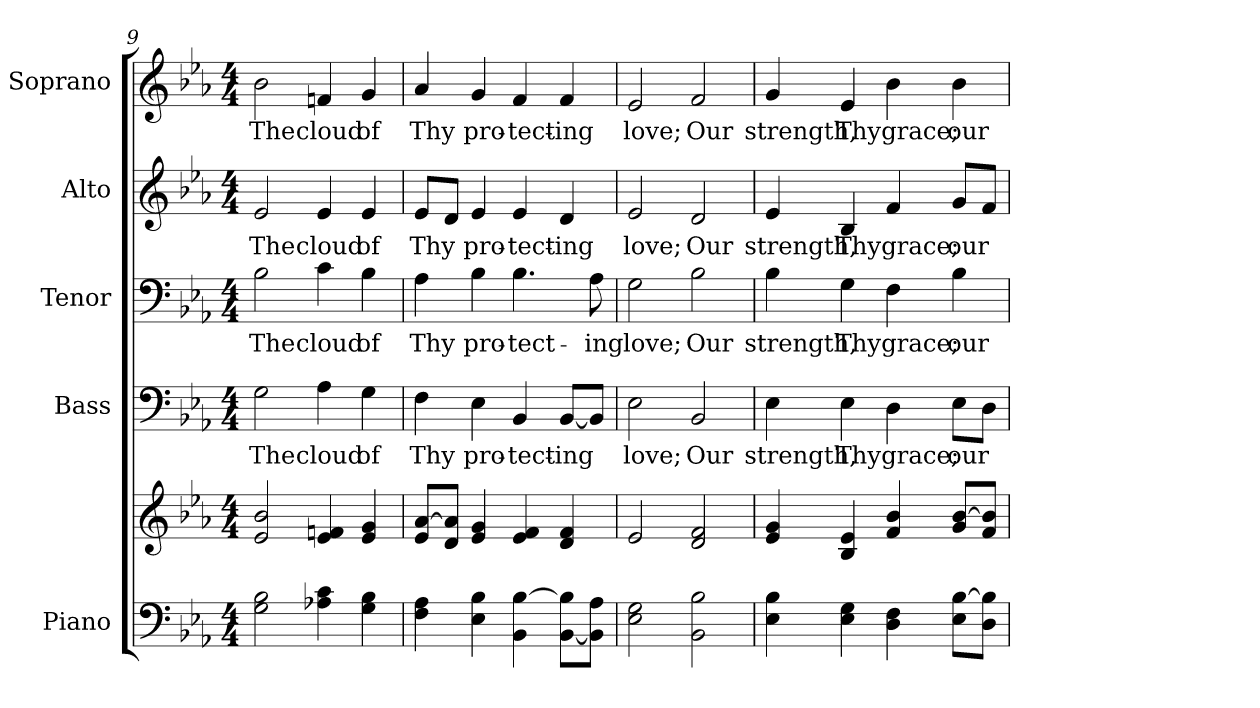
**kern	**kern	**kern	**text	**kern	**text	**kern	**text	**kern	**text
*part5	*part5	*part4	*part4	*part3	*part3	*part2	*part2	*part1	*part1
*staff6	*staff5	*staff4	*staff4	*staff3	*staff3	*staff2	*staff2	*staff1	*staff1
*I"Piano	*	*I"Bass	*	*I"Tenor	*	*I"Alto	*	*I"Soprano	*
*I'Pno.	*	*I'B.	*	*I'T.	*	*I'A.	*	*I'S.	*
*clefF4	*clefG2	*clefF4	*	*clefF4	*	*clefG2	*	*clefG2	*
*k[b-e-a-]	*k[b-e-a-]	*k[b-e-a-]	*	*k[b-e-a-]	*	*k[b-e-a-]	*	*k[b-e-a-]	*
*E-:	*E-:	*E-:	*	*E-:	*	*E-:	*	*E-:	*
*M4/4	*M4/4	*M4/4	*	*M4/4	*	*M4/4	*	*M4/4	*
=9	=9	=9	=9	=9	=9	=9	=9	=9	=9
*	*^	*	*	*	*	*	*	*	*
!	!	!	!	!LO:LY:b:color=#000000	!	!	!	!	!	!
!	!	!	!	!	!	!LO:LY:b:color=#000000	!	!	!	!
!	!	!	!	!	!	!	!	!LO:LY:b:color=#000000	!	!
!	!	!	!	!	!	!	!	!	!	!LO:LY:b:color=#000000
2Gi\ 2B-i	2e-i/ 2b-i	2ryy	2Gi\	The	2B-i\	The	2e-i/	The	2b-i\	The
!	!	!	!	!LO:LY:b:color=#000000	!	!	!	!	!	!
!	!	!	!	!	!	!LO:LY:b:color=#000000	!	!	!	!
!	!	!	!	!	!	!	!	!LO:LY:b:color=#000000	!	!
!	!	!	!	!	!	!	!	!	!	!LO:LY:b:color=#000000
4A-Xi\ 4ci	4e-i/ 4fni	4ryy	4A-i\	cloud	4ci\	cloud	4e-i/	cloud	4fni/	cloud
!	!	!	!	!LO:LY:b:color=#000000	!	!	!	!	!	!
!	!	!	!	!	!	!LO:LY:b:color=#000000	!	!	!	!
!	!	!	!	!	!	!	!	!LO:LY:b:color=#000000	!	!
!	!	!	!	!	!	!	!	!	!	!LO:LY:b:color=#000000
4Gi\ 4B-i	4e-i/ 4gi	4ryy	4Gi\	of	4B-i\	of	4e-i/	of	4gi/	of
!!LO:PB:g=z
=10	=10	=10	=10	=10	=10	=10	=10	=10	=10	=10
*^	*	*	*	*	*	*	*	*	*	*
!	!	!	!	!	!LO:LY:b:color=#000000	!	!	!	!	!	!
!	!	!	!	!	!	!	!LO:LY:b:color=#000000	!	!	!	!
!	!	!	!	!	!	!	!	!	!LO:LY:b:color=#000000	!	!
!	!	!	!	!	!	!	!	!	!	!	!LO:LY:b:color=#000000
4Fi\ 4A-i	2ryy	8e-i/ [>8a-iL	4ryy	4Fi\	Thy	4A-i\	Thy	8e-i/L	Thy	4a-i/	Thy
.	.	8di/ 8a-i]J	.	.	.	.	.	8di/J	.	.	.
!	!	!	!	!	!LO:LY:b:color=#000000	!	!	!	!	!	!
!	!	!	!	!	!	!	!LO:LY:b:color=#000000	!	!	!	!
!	!	!	!	!	!	!	!	!	!LO:LY:b:color=#000000	!	!
!	!	!	!	!	!	!	!	!	!	!	!LO:LY:b:color=#000000
4E-i\ 4B-i	.	4e-i/ 4gi	4ryy	4E-i\	pro-	4B-i\	pro-	4e-i/	pro-	4gi/	pro-
!	!	!	!	!	!LO:LY:b:color=#000000	!	!	!	!	!	!
!	!	!	!	!	!	!	!LO:LY:b:color=#000000	!	!	!	!
!	!	!	!	!	!	!	!	!	!LO:LY:b:color=#000000	!	!
!	!	!	!	!	!	!	!	!	!	!	!LO:LY:b:color=#000000
4BB-i\ [>4B-i	2ryy	4e-i/ 4fi	4ryy	4BB-i/	-tect-	4.B-i\	-tect-	4e-i/	-tect-	4fi/	-tect-
!	!	!	!	!	!LO:LY:b:color=#000000	!	!	!	!	!	!
!	!	!	!	!	!	!	!	!	!LO:LY:b:color=#000000	!	!
!	!	!	!	!	!	!	!	!	!	!	!LO:LY:b:color=#000000
[<8BB-i\ 8B-i]L	.	4di/ 4fi	4ryy	[<8BB-i/L	-ing	.	.	4di/	-ing	4fi/	-ing
!	!	!	!	!	!	!	!LO:LY:b:color=#000000	!	!	!	!
8BB-i\] 8A-iJ	.	.	.	8BB-i/J]	.	8A-i\	-ing	.	.	.	.
*v	*v	*	*	*	*	*	*	*	*	*	*
*	*v	*v	*	*	*	*	*	*	*	*
=11	=11	=11	=11	=11	=11	=11	=11	=11	=11
!	!	!	!LO:LY:b:color=#000000	!	!	!	!	!	!
!	!	!	!	!	!LO:LY:b:color=#000000	!	!	!	!
!	!	!	!	!	!	!	!LO:LY:b:color=#000000	!	!
!	!	!	!	!	!	!	!	!	!LO:LY:b:color=#000000
2E-i\ 2Gi	2e-i/	2E-i\	love;	2Gi\	love;	2e-i/	love;	2e-i/	love;
!	!	!	!LO:LY:b:color=#000000	!	!	!	!	!	!
!	!	!	!	!	!LO:LY:b:color=#000000	!	!	!	!
!	!	!	!	!	!	!	!LO:LY:b:color=#000000	!	!
!	!	!	!	!	!	!	!	!	!LO:LY:b:color=#000000
2BB-i\ 2B-i	2di/ 2fi	2BB-i/	Our	2B-i\	Our	2di/	Our	2fi/	Our
=12	=12	=12	=12	=12	=12	=12	=12	=12	=12
*^	*^	*	*	*	*	*	*	*	*
!	!	!	!	!	!LO:LY:b:color=#000000	!	!	!	!	!	!
!	!	!	!	!	!	!	!LO:LY:b:color=#000000	!	!	!	!
!	!	!	!	!	!	!	!	!	!LO:LY:b:color=#000000	!	!
!	!	!	!	!	!	!	!	!	!	!	!LO:LY:b:color=#000000
4E-i\ 4B-i	2ryy	4e-i/ 4gi	2ryy	4E-i\	strength,	4B-i\	strength,	4e-i/	strength,	4gi/	strength,
!	!	!	!	!	!LO:LY:b:color=#000000	!	!	!	!	!	!
!	!	!	!	!	!	!	!LO:LY:b:color=#000000	!	!	!	!
!	!	!	!	!	!	!	!	!	!LO:LY:b:color=#000000	!	!
!	!	!	!	!	!	!	!	!	!	!	!LO:LY:b:color=#000000
4E-i\ 4Gi	.	4B-i/ 4e-i	.	4E-i\	Thy	4Gi\	Thy	4B-i/	Thy	4e-i/	Thy
!	!	!	!	!	!LO:LY:b:color=#000000	!	!	!	!	!	!
!	!	!	!	!	!	!	!LO:LY:b:color=#000000	!	!	!	!
!	!	!	!	!	!	!	!	!	!LO:LY:b:color=#000000	!	!
!	!	!	!	!	!	!	!	!	!	!	!LO:LY:b:color=#000000
4Di\ 4Fi	4ryy	4fi/ 4b-i	4ryy	4Di\	grace;	4Fi\	grace;	4fi/	grace;	4b-i\	grace;
!	!	!	!	!	!LO:LY:b:color=#000000	!	!	!	!	!	!
!	!	!	!	!	!	!	!LO:LY:b:color=#000000	!	!	!	!
!	!	!	!	!	!	!	!	!	!LO:LY:b:color=#000000	!	!
!	!	!	!	!	!	!	!	!	!	!	!LO:LY:b:color=#000000
8E-i\ [>8B-iL	4ryy	8gi/ [>8b-iL	4ryy	8E-i\L	our	4B-i\	our	8gi/L	our	4b-i\	our
8Di\ 8B-i]J	.	8fi/ 8b-i]J	.	8Di\J	.	.	.	8fi/J	.	.	.
*v	*v	*	*	*	*	*	*	*	*	*	*
*	*v	*v	*	*	*	*	*	*	*	*
=	=	=	=	=	=	=	=	=	=
*-	*-	*-	*-	*-	*-	*-	*-	*-	*-
